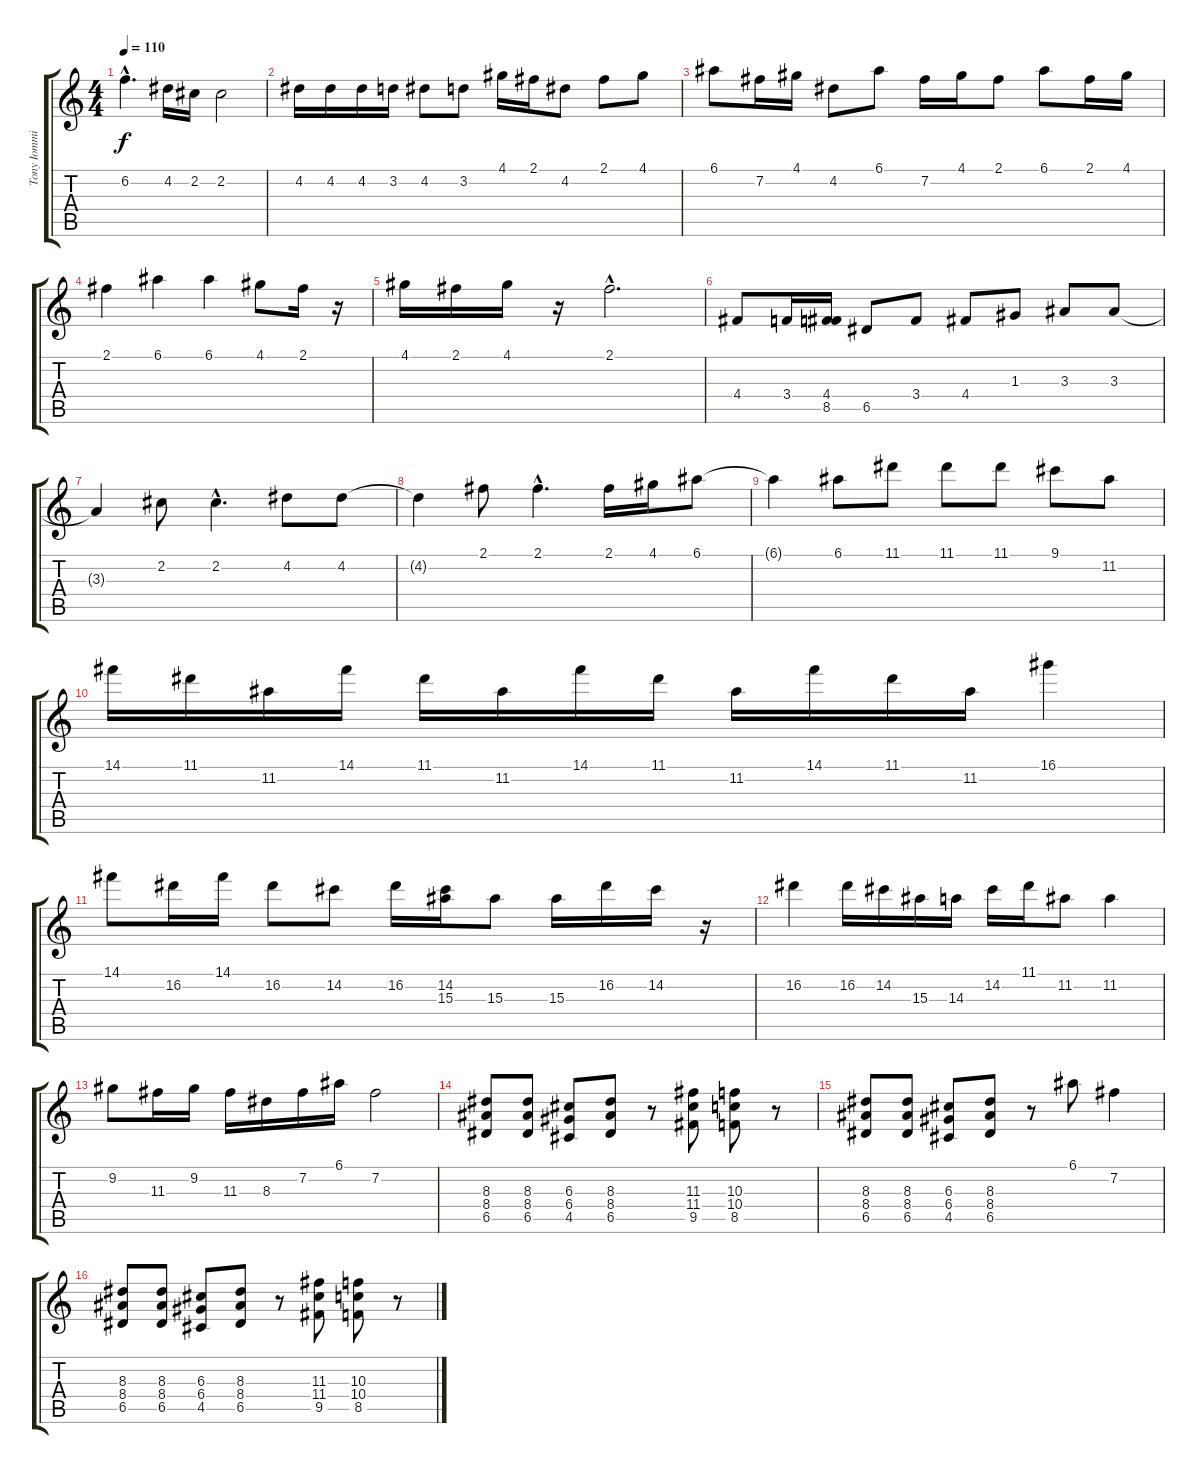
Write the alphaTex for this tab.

\track ("Tony Iommi (Disto Guitar)" "Tony Iommi") {instrument distortionguitar}
\staff {score tabs}
\tuning (E4 B3 G3 D3 A2 E2) {hide}
\ts (4 4)
\tempo 110
\clef g2
\ks c
6.2{hac t}.4{d dy f} 4.2.16 2.2.16 2.2.2 |
4.2.16 4.2.16 4.2.16 3.2.16 4.2.8 3.2.8 4.1.16 2.1.16 4.2.8 2.1.8 4.1.8 |
6.1.8 7.2.16 4.1.16 4.2.8 6.1.8 7.2.16 4.1.16 2.1.8 6.1.8 2.1.16 4.1.16 |
2.1.4 6.1.4 6.1.4 4.1.8 2.1.16 r.16 |
4.1.16 2.1.16 4.1.16 r.16 2.1{hac}.2{d} |
4.4.8 3.4.16 (4.4 8.5).16 6.5.8 3.4.8 4.4.8 1.3.8 3.3.8 3.3.8 |
3.3{t}.4 2.2.8 2.2{hac}.4{d} 4.2.8 4.2.8 |
4.2{t}.4 2.1.8 2.1{hac}.4{d} 2.1.16 4.1.16 6.1.8 |
6.1{t}.4 6.1.8 11.1.8 11.1.8 11.1.8 9.1.8 11.2.8 |
14.1.16 11.1.16 11.2.16 14.1.16 11.1.16 11.2.16 14.1.16 11.1.16 11.2.16 14.1.16 11.1.16 11.2.16 16.1.4 |
14.1.8 16.2.16 14.1.16 16.2.8 14.2.8 16.2.16 (14.2 15.3).16 15.3.8 15.3.16 16.2.16 14.2.16 r.16 |
16.2.4 16.2.16 14.2.16 15.3.16 14.3.16 14.2.16 11.1.16 11.2.8 11.2.4 |
9.2.8 11.3.16 9.2.16 11.3.16 8.3.16 7.2.16 6.1.16 7.2.2 |
(8.3 8.4 6.5).8 (8.3 8.4 6.5).8 (6.3 6.4 4.5).8 (8.3 8.4 6.5).8 r.8 (11.3 11.4 9.5).8 (10.3 10.4 8.5).8 r.8 |
(8.3 8.4 6.5).8 (8.3 8.4 6.5).8 (6.3 6.4 4.5).8 (8.3 8.4 6.5).8 r.8 6.1.8 7.2.4 |
(8.3 8.4 6.5).8 (8.3 8.4 6.5).8 (6.3 6.4 4.5).8 (8.3 8.4 6.5).8 r.8 (11.3 11.4 9.5).8 (10.3 10.4 8.5).8 r.8
